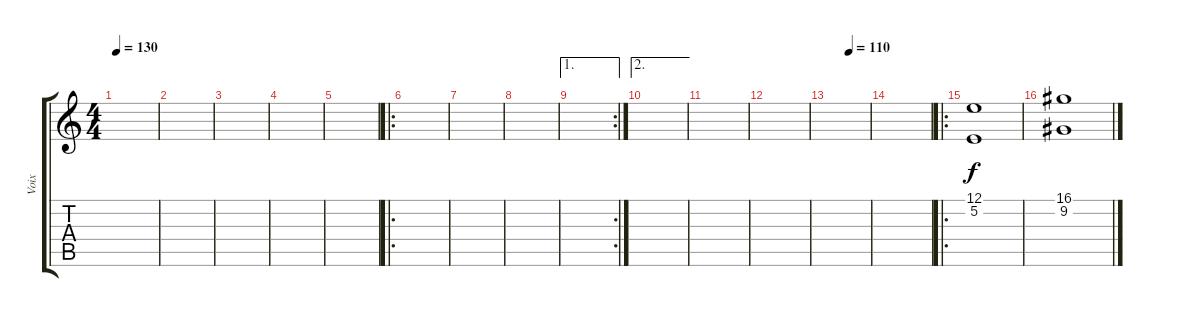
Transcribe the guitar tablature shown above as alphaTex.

\track ("Voix" "Voix") {instrument synthvoice}
\staff {score tabs}
\tuning (E4 B3 G3 D3 A2 E2) {hide}
\ts (4 4)
\tempo 130
\clef g2
\ks c
|
|
|
|
|
\ro
|
|
|
\ae 1
\rc 2
|
\ae 2
|
|
|
\tempo (110 0.5)
|
|
\ro
(12.1 5.2).1 |
(16.1 9.2).1
